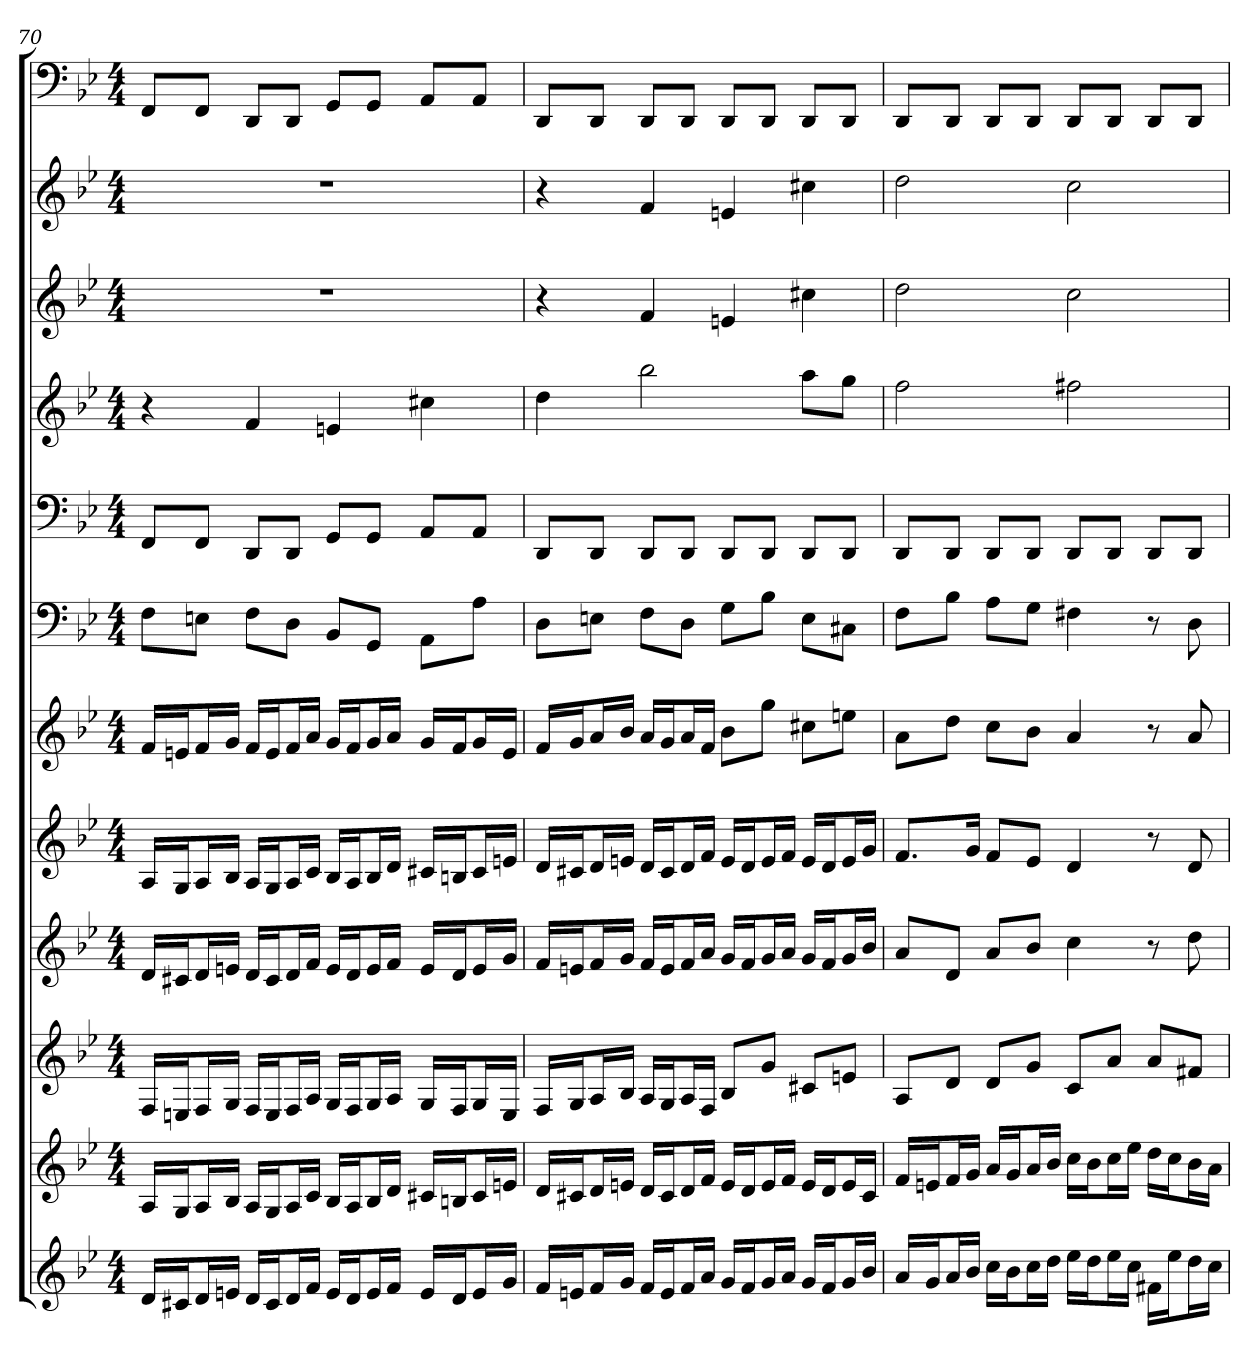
**kern	**kern	**kern	**kern	**kern	**kern	**kern	**kern	**kern	**kern	**kern	**kern
*part12	*part11	*part10	*part9	*part8	*part7	*part6	*part5	*part4	*part3	*part2	*part1
*staff12	*staff11	*staff10	*staff9	*staff8	*staff7	*staff6	*staff5	*staff4	*staff3	*staff2	*staff1
*k[b-e-]	*k[b-e-]	*k[b-e-]	*k[b-e-]	*k[b-e-]	*k[b-e-]	*k[b-e-]	*k[b-e-]	*k[b-e-]	*k[b-e-]	*k[b-e-]	*k[b-e-]
*g:	*g:	*g:	*g:	*g:	*g:	*g:	*g:	*g:	*g:	*g:	*g:
*M4/4	*M4/4	*M4/4	*M4/4	*M4/4	*M4/4	*M4/4	*M4/4	*M4/4	*M4/4	*M4/4	*M4/4
=70	=70	=70	=70	=70	=70	=70	=70	=70	=70	=70	=70
16dLL	16ALL	16FLL	16dLL	16ALL	16fLL	8FL	8FFL	4r	1r	1r	8FFL
16c#XJ	16GJ	16EnJ	16c#XJ	16GJ	16enJ	.	.	.	.	.	.
16dL	16AL	16FL	16dL	16AL	16fL	8EnJ	8FFJ	.	.	.	8FFJ
16enJJ	16B-JJ	16GJJ	16enJJ	16B-JJ	16gJJ	.	.	.	.	.	.
16dLL	16ALL	16FLL	16dLL	16ALL	16fLL	8FL	8DDL	4f	.	.	8DDL
16c#J	16GJ	16EJ	16c#J	16GJ	16eJ	.	.	.	.	.	.
16dL	16AL	16FL	16dL	16AL	16fL	8DJ	8DDJ	.	.	.	8DDJ
16fJJ	16cJJ	16AJJ	16fJJ	16cJJ	16aJJ	.	.	.	.	.	.
16eLL	16B-LL	16GLL	16eLL	16B-LL	16gLL	8BB-L	8GGL	4en	.	.	8GGL
16dJ	16AJ	16FJ	16dJ	16AJ	16fJ	.	.	.	.	.	.
16eL	16B-L	16GL	16eL	16B-L	16gL	8GGJ	8GGJ	.	.	.	8GGJ
16fJJ	16dJJ	16AJJ	16fJJ	16dJJ	16aJJ	.	.	.	.	.	.
16eLL	16c#XLL	16GLL	16eLL	16c#XLL	16gLL	8AAL	8AAL	4cc#X	.	.	8AAL
16dJ	16BnJ	16FJ	16dJ	16BnJ	16fJ	.	.	.	.	.	.
16eL	16c#L	16GL	16eL	16c#L	16gL	8AJ	8AAJ	.	.	.	8AAJ
16gJJ	16enJJ	16EJJ	16gJJ	16enJJ	16eJJ	.	.	.	.	.	.
=71	=71	=71	=71	=71	=71	=71	=71	=71	=71	=71	=71
16fLL	16dLL	16FLL	16fLL	16dLL	16fLL	8DL	8DDL	4dd	4r	4r	8DDL
16enJ	16c#XJ	16GJ	16enJ	16c#XJ	16gJ	.	.	.	.	.	.
16fL	16dL	16AL	16fL	16dL	16aL	8EnJ	8DDJ	.	.	.	8DDJ
16gJJ	16enJJ	16B-JJ	16gJJ	16enJJ	16b-JJ	.	.	.	.	.	.
16fLL	16dLL	16ALL	16fLL	16dLL	16aLL	8FL	8DDL	2bb-	4f	4f	8DDL
16eJ	16c#J	16GJ	16eJ	16c#J	16gJ	.	.	.	.	.	.
16fL	16dL	16AL	16fL	16dL	16aL	8DJ	8DDJ	.	.	.	8DDJ
16aJJ	16fJJ	16FJJ	16aJJ	16fJJ	16fJJ	.	.	.	.	.	.
16gLL	16eLL	8B-L	16gLL	16eLL	8b-L	8GL	8DDL	.	4en	4en	8DDL
16fJ	16dJ	.	16fJ	16dJ	.	.	.	.	.	.	.
16gL	16eL	8gJ	16gL	16eL	8ggJ	8B-J	8DDJ	.	.	.	8DDJ
16aJJ	16fJJ	.	16aJJ	16fJJ	.	.	.	.	.	.	.
16gLL	16eLL	8c#XL	16gLL	16eLL	8cc#XL	8EL	8DDL	8aaL	4cc#X	4cc#X	8DDL
16fJ	16dJ	.	16fJ	16dJ	.	.	.	.	.	.	.
16gL	16eL	8enJ	16gL	16eL	8eenJ	8C#XJ	8DDJ	8ggJ	.	.	8DDJ
16b-JJ	16c#JJ	.	16b-JJ	16gJJ	.	.	.	.	.	.	.
=72	=72	=72	=72	=72	=72	=72	=72	=72	=72	=72	=72
16aLL	16fLL	8AL	8aL	8.fL	8aL	8FL	8DDL	2ff	2dd	2dd	8DDL
16gJ	16enJ	.	.	.	.	.	.	.	.	.	.
16aL	16fL	8dJ	8dJ	.	8ddJ	8B-J	8DDJ	.	.	.	8DDJ
16b-JJ	16gJJ	.	.	16gJk	.	.	.	.	.	.	.
16ccLL	16aLL	8dL	8aL	8fL	8ccL	8AL	8DDL	.	.	.	8DDL
16b-J	16gJ	.	.	.	.	.	.	.	.	.	.
16ccL	16aL	8gJ	8b-J	8e-J	8b-J	8GJ	8DDJ	.	.	.	8DDJ
16ddJJ	16b-JJ	.	.	.	.	.	.	.	.	.	.
16ee-LL	16ccLL	8cL	4cc	4d	4a	4F#X	8DDL	2ff#X	2cc	2cc	8DDL
16ddJ	16b-J	.	.	.	.	.	.	.	.	.	.
16ee-L	16ccL	8aJ	.	.	.	.	8DDJ	.	.	.	8DDJ
16ccJJ	16ee-JJ	.	.	.	.	.	.	.	.	.	.
16f#XLL	16ddLL	8aL	8r	8r	8r	8r	8DDL	.	.	.	8DDL
16ee-J	16ccJ	.	.	.	.	.	.	.	.	.	.
16ddL	16b-L	8f#XJ	8dd	8d	8a	8D	8DDJ	.	.	.	8DDJ
16ccJJ	16aJJ	.	.	.	.	.	.	.	.	.	.
=	=	=	=	=	=	=	=	=	=	=	=
*-	*-	*-	*-	*-	*-	*-	*-	*-	*-	*-	*-
